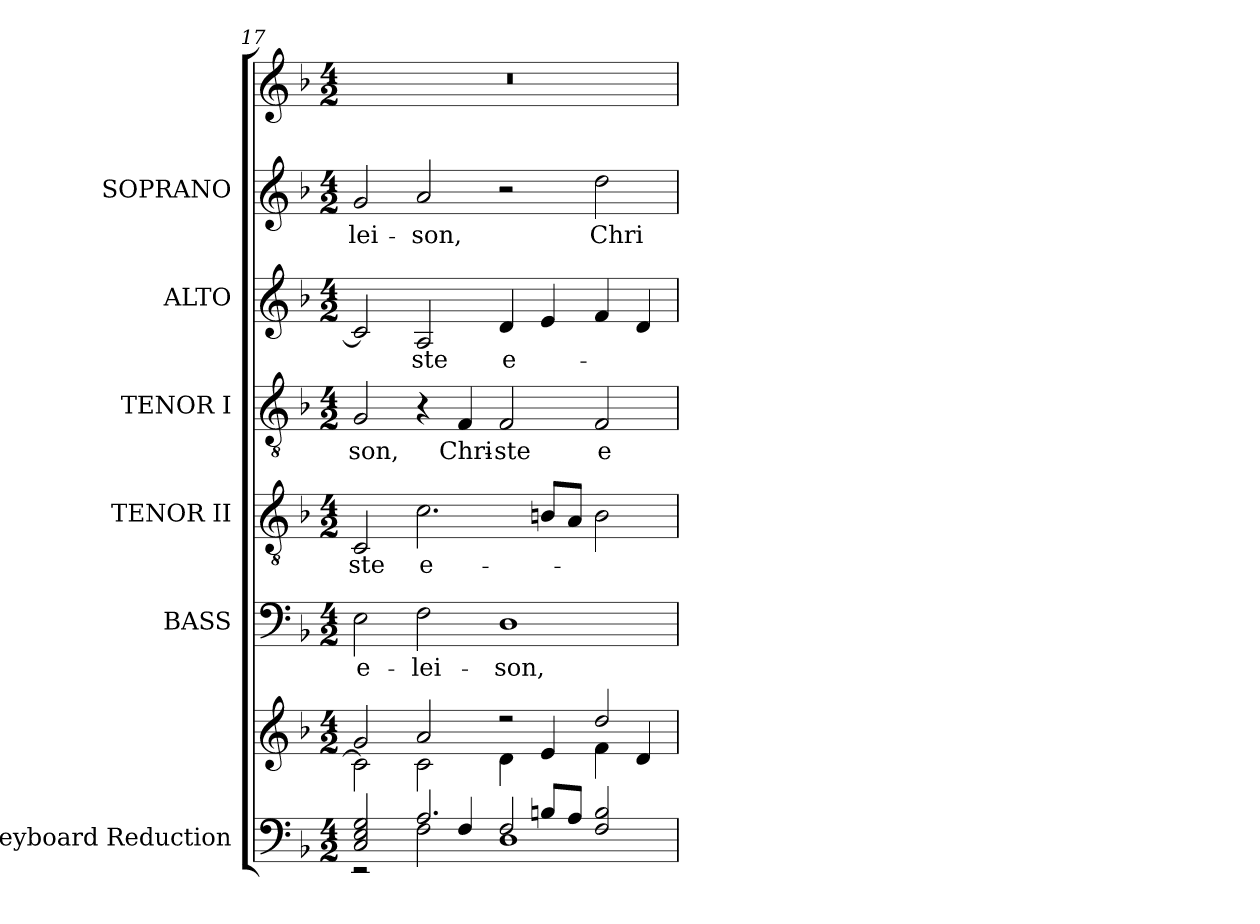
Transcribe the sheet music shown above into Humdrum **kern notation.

**kern	**kern	**kern	**text	**kern	**text	**kern	**text	**kern	**text	**kern	**text	**kern
*part7	*part7	*part6	*part6	*part5	*part5	*part4	*part4	*part3	*part3	*part2	*part2	*part1
*staff8	*staff7	*staff6	*staff6	*staff5	*staff5	*staff4	*staff4	*staff3	*staff3	*staff2	*staff2	*staff1
*I"Keyboard Reduction	*	*I"BASS	*	*I"TENOR II	*	*I"TENOR I	*	*I"ALTO	*	*I"SOPRANO	*	*
*I'Reduc.	*	*I'B.	*	*I'T. II	*	*I'T. I	*	*I'A.	*	*I'S.	*	*
*clefF4	*clefG2	*clefF4	*	*clefGv2	*	*clefGv2	*	*clefG2	*	*clefG2	*	*clefG2
*	*	*	*	*ITrd7c12	*	*ITrd7c12	*	*	*	*	*	*
*k[b-]	*k[b-]	*k[b-]	*	*k[b-]	*	*k[b-]	*	*k[b-]	*	*k[b-]	*	*k[b-]
*F:	*F:	*F:	*	*F:	*	*F:	*	*F:	*	*F:	*	*F:
*M4/2	*M4/2	*M4/2	*	*M4/2	*	*M4/2	*	*M4/2	*	*M4/2	*	*M4/2
=17	=17	=17	=17	=17	=17	=17	=17	=17	=17	=17	=17	=17
*^	*^	*	*	*	*	*	*	*	*	*	*	*
*	*^	*	*	*	*	*	*	*	*	*	*	*	*	*
!	!	!	!	!	!	!LO:LY:b:color=#000000	!	!	!	!	!	!	!	!	!
!	!	!	!	!	!	!	!	!LO:LY:b:color=#000000	!	!	!	!	!	!	!
!	!	!	!	!	!	!	!	!	!	!LO:LY:b:color=#000000	!	!	!	!	!
!	!	!	!	!	!	!	!	!	!	!	!	!	!	!LO:LY:b:color=#000000	!LO:N:vis=1
2Ci/ 2Ei 2Gi	2r	2ryy	2gi/	2ci\]	2Ei\	e-	2CCi/	-ste	2GGi/	-son,	2ci/]	.	2gi/	-lei-	0r
!	!	!	!	!	!	!LO:LY:b:color=#000000	!	!	!	!	!	!	!	!	!
!	!	!	!	!	!	!	!	!LO:LY:b:color=#000000	!	!	!	!	!	!	!
!	!	!	!	!	!	!	!	!	!	!	!	!LO:LY:b:color=#000000	!	!	!
!	!	!	!	!	!	!	!	!	!	!	!	!	!	!LO:LY:b:color=#000000	!
2.Ai/	2Fi\	4ryy	2ai/	2ci\	2Fi\	-lei-	2.Ci\	e-	4r	.	2Ai/	-ste	2ai/	-son,	.
!	!	!	!	!	!	!	!	!	!	!LO:LY:b:color=#000000	!	!	!	!	!
.	.	4Fi/	.	.	.	.	.	.	4FFi/	Chri-	.	.	.	.	.
!	!	!	!	!	!	!LO:LY:b:color=#000000	!	!	!	!	!	!	!	!	!
!	!	!	!	!	!	!	!	!	!	!LO:LY:b:color=#000000	!	!	!	!	!
!	!	!	!	!	!	!	!	!	!	!	!	!LO:LY:b:color=#000000	!	!	!
.	1Di	2Fi/	2r	4di\	1Di	-son,	.	.	2FFi/	-ste	4di/	e-	2r	.	.
8Bni/L	.	.	.	4ei/	.	.	8BBni/L	.	.	.	4ei/	.	.	.	.
8Ai/J	.	.	.	.	.	.	8AAi/J	.	.	.	.	.	.	.	.
!	!	!	!	!	!	!	!	!	!	!LO:LY:b:color=#000000	!	!	!	!	!
!	!	!	!	!	!	!	!	!	!	!	!	!	!	!LO:LY:b:color=#000000	!
2Fi/ 2Bi	.	2ryy	2ddi/	4fi\	.	.	2BBi\	.	2FFi/	e-	4fi/	.	2ddi\	Chri-	.
.	.	.	.	4di/	.	.	.	.	.	.	4di/	.	.	.	.
*v	*v	*v	*	*	*	*	*	*	*	*	*	*	*	*	*
*	*v	*v	*	*	*	*	*	*	*	*	*	*	*
=	=	=	=	=	=	=	=	=	=	=	=	=
*-	*-	*-	*-	*-	*-	*-	*-	*-	*-	*-	*-	*-
